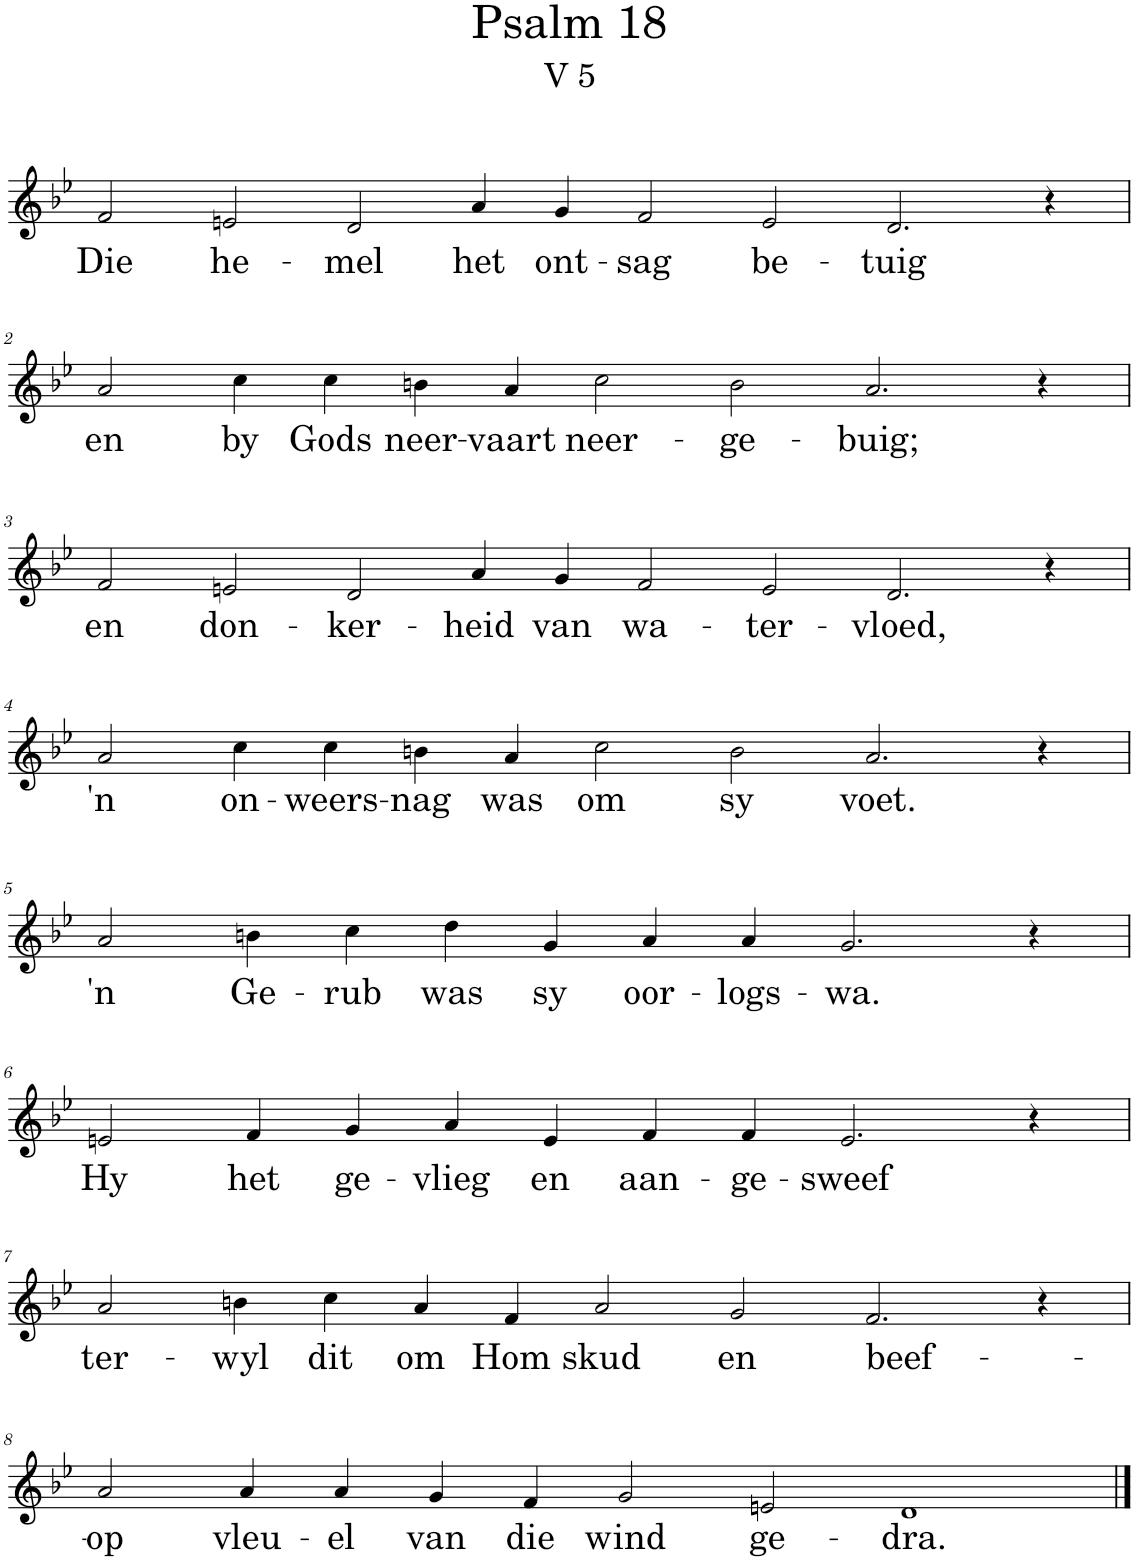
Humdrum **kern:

**kern	**text
*part1	*part1
*staff1	*staff1
*I"Pipe Organ	*
*I'Org.	*
*clefG2	*
*k[b-e-]	*
*M16/4	*
=1	=1
!	!LO:LY:b
2f/	Die
!	!LO:LY:b
2en/	he-
!	!LO:LY:b
2d/	-mel
!	!LO:LY:b
4a/	het
!	!LO:LY:b
4g/	ont-
!	!LO:LY:b
2f/	-sag
!	!LO:LY:b
2e/	be-
!	!LO:LY:b
2.d/	-tuig
4r	.
!!LO:LB:g=z
=2	=2
*M14/4	*
!	!LO:LY:b
2a/	en
!	!LO:LY:b
4cc\	by
!	!LO:LY:b
4cc\	Gods
!	!LO:LY:b
4bn\	neer-
!	!LO:LY:b
4a/	-vaart
!	!LO:LY:b
2cc\	neer-
!	!LO:LY:b
2b\	-ge-
!	!LO:LY:b
2.a/	-buig;
4r	.
!!LO:LB:g=z
=3	=3
*M16/4	*
!	!LO:LY:b
2f/	en
!	!LO:LY:b
2en/	don-
!	!LO:LY:b
2d/	-ker-
!	!LO:LY:b
4a/	-heid
!	!LO:LY:b
4g/	van
!	!LO:LY:b
2f/	wa-
!	!LO:LY:b
2e/	-ter-
!	!LO:LY:b
2.d/	-vloed,
4r	.
!!LO:LB:g=z
=4	=4
*M14/4	*
!	!LO:LY:b
2a/	'n
!	!LO:LY:b
4cc\	on-
!	!LO:LY:b
4cc\	-weers-
!	!LO:LY:b
4bn\	-nag
!	!LO:LY:b
4a/	was
!	!LO:LY:b
2cc\	om
!	!LO:LY:b
2b\	sy
!	!LO:LY:b
2.a/	voet.
4r	.
!!LO:LB:g=z
=5	=5
*M12/4	*
!	!LO:LY:b
2a/	'n
!	!LO:LY:b
4bn\	Ge-
!	!LO:LY:b
4cc\	-rub
!	!LO:LY:b
4dd\	was
!	!LO:LY:b
4g/	sy
!	!LO:LY:b
4a/	oor-
!	!LO:LY:b
4a/	-logs-
!	!LO:LY:b
2.g/	-wa.
4r	.
!!LO:LB:g=z
=6	=6
!	!LO:LY:b
2en/	Hy
!	!LO:LY:b
4f/	het
!	!LO:LY:b
4g/	ge-
!	!LO:LY:b
4a/	-vlieg
!	!LO:LY:b
4e/	en
!	!LO:LY:b
4f/	aan-
!	!LO:LY:b
4f/	-ge-
!	!LO:LY:b
2.e/	-sweef
4r	.
!!LO:LB:g=z
=7	=7
*M14/4	*
!	!LO:LY:b
2a/	ter-
!	!LO:LY:b
4bn\	-wyl
!	!LO:LY:b
4cc\	dit
!	!LO:LY:b
4a/	om
!	!LO:LY:b
4f/	Hom
!	!LO:LY:b
2a/	skud
!	!LO:LY:b
2g/	en
!	!LO:LY:b
2.f/	beef-
4r	.
!!LO:LB:g=z
=8	=8
!	!LO:LY:b
2a/	-op
!	!LO:LY:b
4a/	vleu-
!	!LO:LY:b
4a/	-el
!	!LO:LY:b
4g/	van
!	!LO:LY:b
4f/	die
!	!LO:LY:b
2g/	wind
!	!LO:LY:b
2en/	ge-
!	!LO:LY:b
1d	-dra.
==	==
*-	*-
